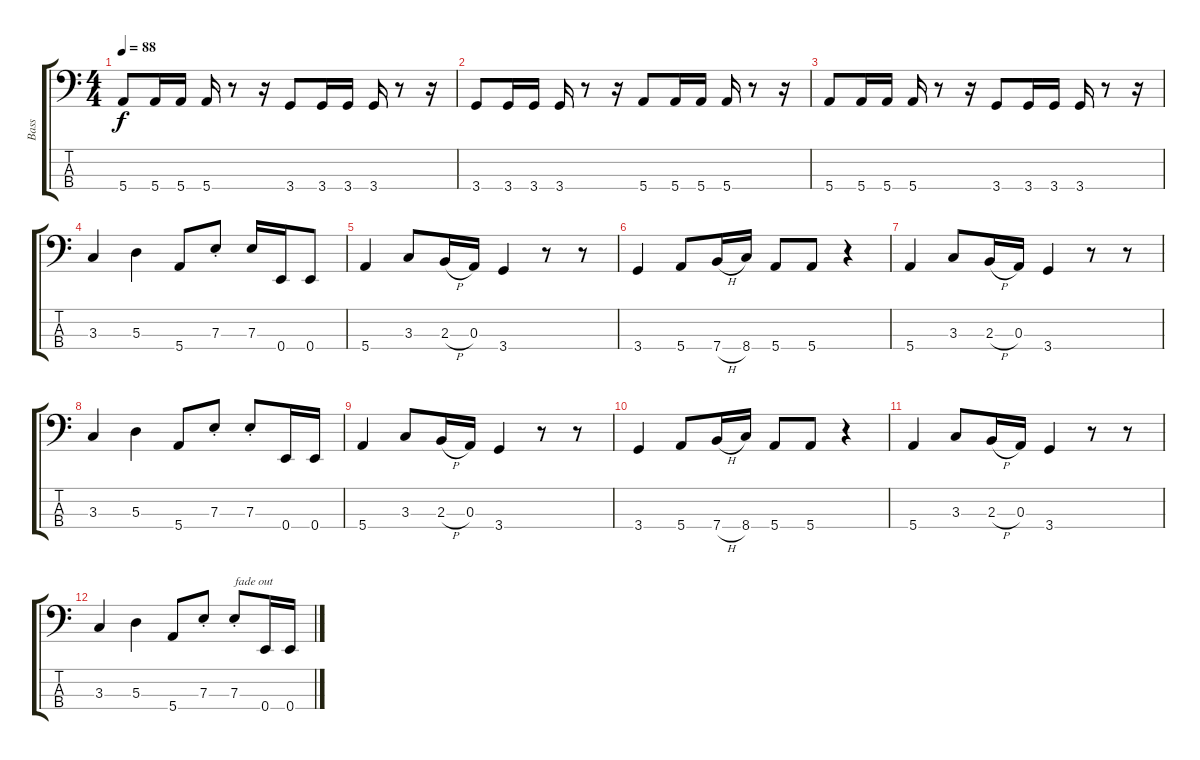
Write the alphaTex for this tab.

\track ("Bass" "Bass") {instrument electricbassfinger}
\staff {score tabs}
\tuning (G2 D2 A1 E1) {hide}
\ts (4 4)
\tempo 88
\clef f4
\ks c
5.4.8{dy f} 5.4.16 5.4.16 5.4.16 r.8 r.16 3.4.8 3.4.16 3.4.16 3.4.16 r.8 r.16 |
3.4.8 3.4.16 3.4.16 3.4.16 r.8 r.16 5.4.8 5.4.16 5.4.16 5.4.16 r.8 r.16 |
5.4.8 5.4.16 5.4.16 5.4.16 r.8 r.16 3.4.8 3.4.16 3.4.16 3.4.16 r.8 r.16 |
3.3.4 5.3.4 5.4.8 7.3{st}.8 7.3.16 0.4.16 0.4.8 |
5.4.4 3.3.8 2.3{h}.16 0.3.16 3.4.4 r.8 r.8 |
3.4.4 5.4.8 7.4{h}.16 8.4.16 5.4.8 5.4.8 r.4 |
5.4.4 3.3.8 2.3{h}.16 0.3.16 3.4.4 r.8 r.8 |
3.3.4 5.3.4 5.4.8 7.3{st}.8 7.3{st}.8 0.4.16 0.4.16 |
5.4.4 3.3.8 2.3{h}.16 0.3.16 3.4.4 r.8 r.8 |
3.4.4 5.4.8 7.4{h}.16 8.4.16 5.4.8 5.4.8 r.4 |
5.4.4 3.3.8 2.3{h}.16 0.3.16 3.4.4 r.8 r.8 |
3.3.4 5.3.4 5.4.8 7.3{st}.8 7.3{st}.8{txt "fade out"} 0.4.16 0.4.16
